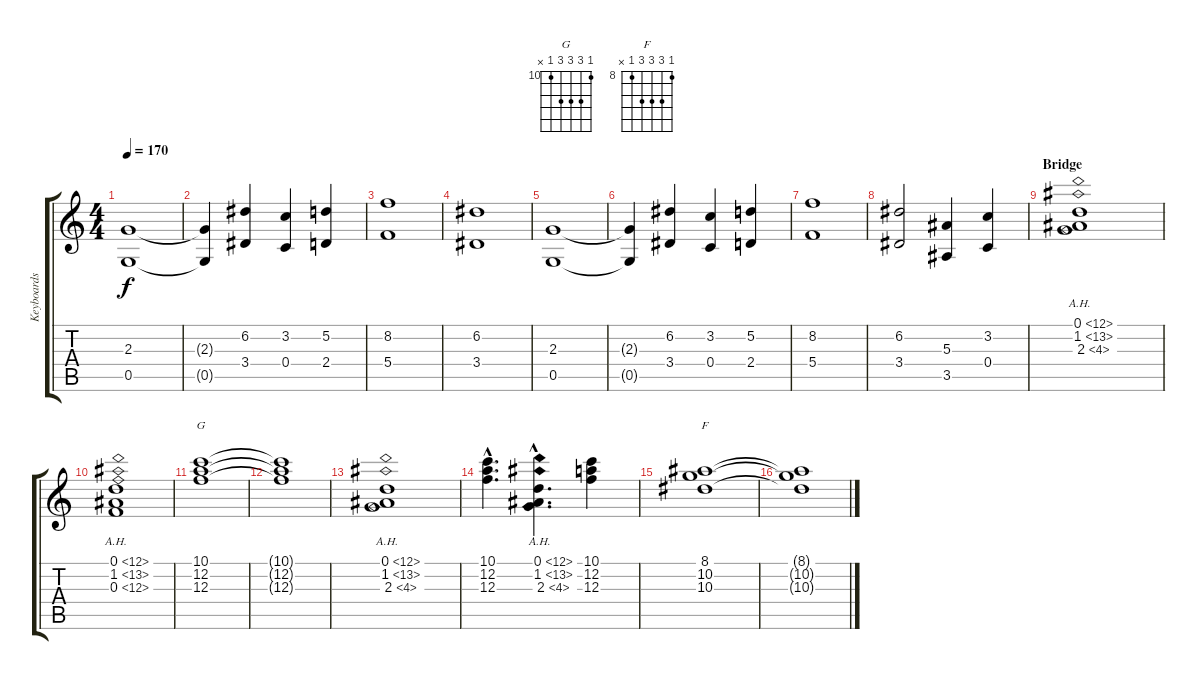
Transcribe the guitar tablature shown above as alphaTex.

\track ("Keyboards" "Keyboards") {instrument tremolostrings}
\staff {score tabs}
\tuning (D5 A4 F4 C4 G3 D3) {hide}
\chord ("G" 10 12 12 12 10 x) {firstfret 10}
\chord ("F" 8 10 10 10 8 x) {firstfret 8}
\ts (4 4)
\tempo 170
\clef g2
\ks c
(2.3 0.5).1{dy f instrument brightacousticpiano} |
(2.3{t} 0.5{t}).4 (6.2 3.4).4 (3.2 0.4).4 (5.2 2.4).4 |
(8.2 5.4).1 |
(6.2 3.4).1 |
(2.3 0.5).1 |
(2.3{t} 0.5{t}).4 (6.2 3.4).4 (3.2 0.4).4 (5.2 2.4).4 |
(8.2 5.4).1 |
(6.2 3.4).2 (5.3 3.5).4 (3.2 0.4).4 |
\section ("" "Bridge")
(0.1{ah 12} 1.2{ah 12} 2.3{ah 2}).1{instrument tremolostrings} |
(0.1{ah 12} 1.2{ah 12} 0.3{ah 12}).1 |
(10.1 12.2 12.3).1{ch "G"} |
(10.1{t} 12.2{t} 12.3{t}).1 |
(0.1{ah 12} 1.2{ah 12} 2.3{ah 2}).1{instrument tremolostrings} |
(10.1{hac} 12.2{hac} 12.3{hac}).4{d} (0.1{ah 12 hac} 1.2{ah 12 hac} 2.3{ah 2 hac}).4{d} (10.1 12.2 12.3).4 |
(8.1 10.2 10.3).1{ch "F"} |
(8.1{t} 10.2{t} 10.3{t}).1
